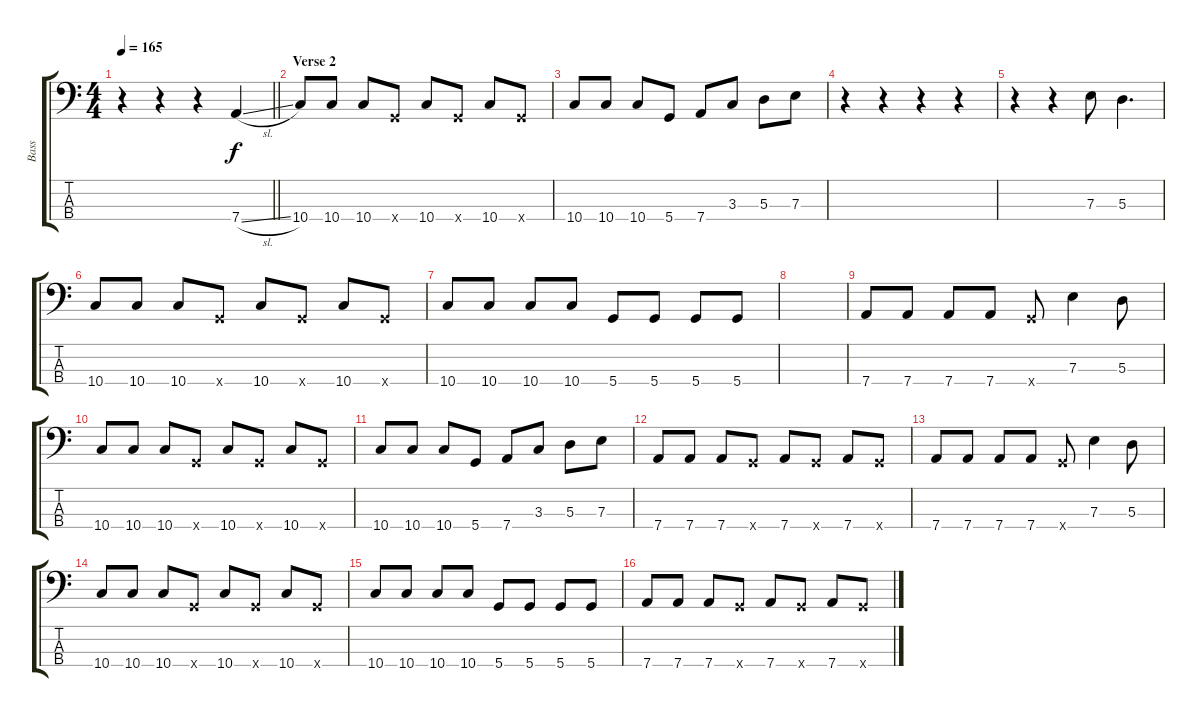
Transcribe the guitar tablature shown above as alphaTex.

\track ("Bass" "Bass") {instrument electricbassfinger}
\staff {score tabs}
\tuning (G2 D2 A1 D1) {hide}
\ts (4 4)
\tempo 165
\clef f4
\barLineRight lightlight
\ks c
r.4{dy f} r.4 r.4 7.4{sl}.4 |
\section ("" "Verse 2")
10.4.8 10.4.8 10.4.8 5.4{x}.8 10.4.8 5.4{x}.8 10.4.8 5.4{x}.8 |
10.4.8 10.4.8 10.4.8 5.4.8 7.4.8 3.3.8 5.3.8 7.3.8 |
r.4 r.4 r.4 r.4 |
r.4 r.4 7.3.8 5.3.4{d} |
10.4.8 10.4.8 10.4.8 5.4{x}.8 10.4.8 5.4{x}.8 10.4.8 5.4{x}.8 |
10.4.8 10.4.8 10.4.8 10.4.8 5.4.8 5.4.8 5.4.8 5.4.8 |
|
7.4.8 7.4.8 7.4.8 7.4.8 5.4{x}.8 7.3.4 5.3.8 |
10.4.8 10.4.8 10.4.8 5.4{x}.8 10.4.8 5.4{x}.8 10.4.8 5.4{x}.8 |
10.4.8 10.4.8 10.4.8 5.4.8 7.4.8 3.3.8 5.3.8 7.3.8 |
7.4.8 7.4.8 7.4.8 5.4{x}.8 7.4.8 5.4{x}.8 7.4.8 5.4{x}.8 |
7.4.8 7.4.8 7.4.8 7.4.8 5.4{x}.8 7.3.4 5.3.8 |
10.4.8 10.4.8 10.4.8 5.4{x}.8 10.4.8 5.4{x}.8 10.4.8 5.4{x}.8 |
10.4.8 10.4.8 10.4.8 10.4.8 5.4.8 5.4.8 5.4.8 5.4.8 |
7.4.8 7.4.8 7.4.8 5.4{x}.8 7.4.8 5.4{x}.8 7.4.8 5.4{x}.8
